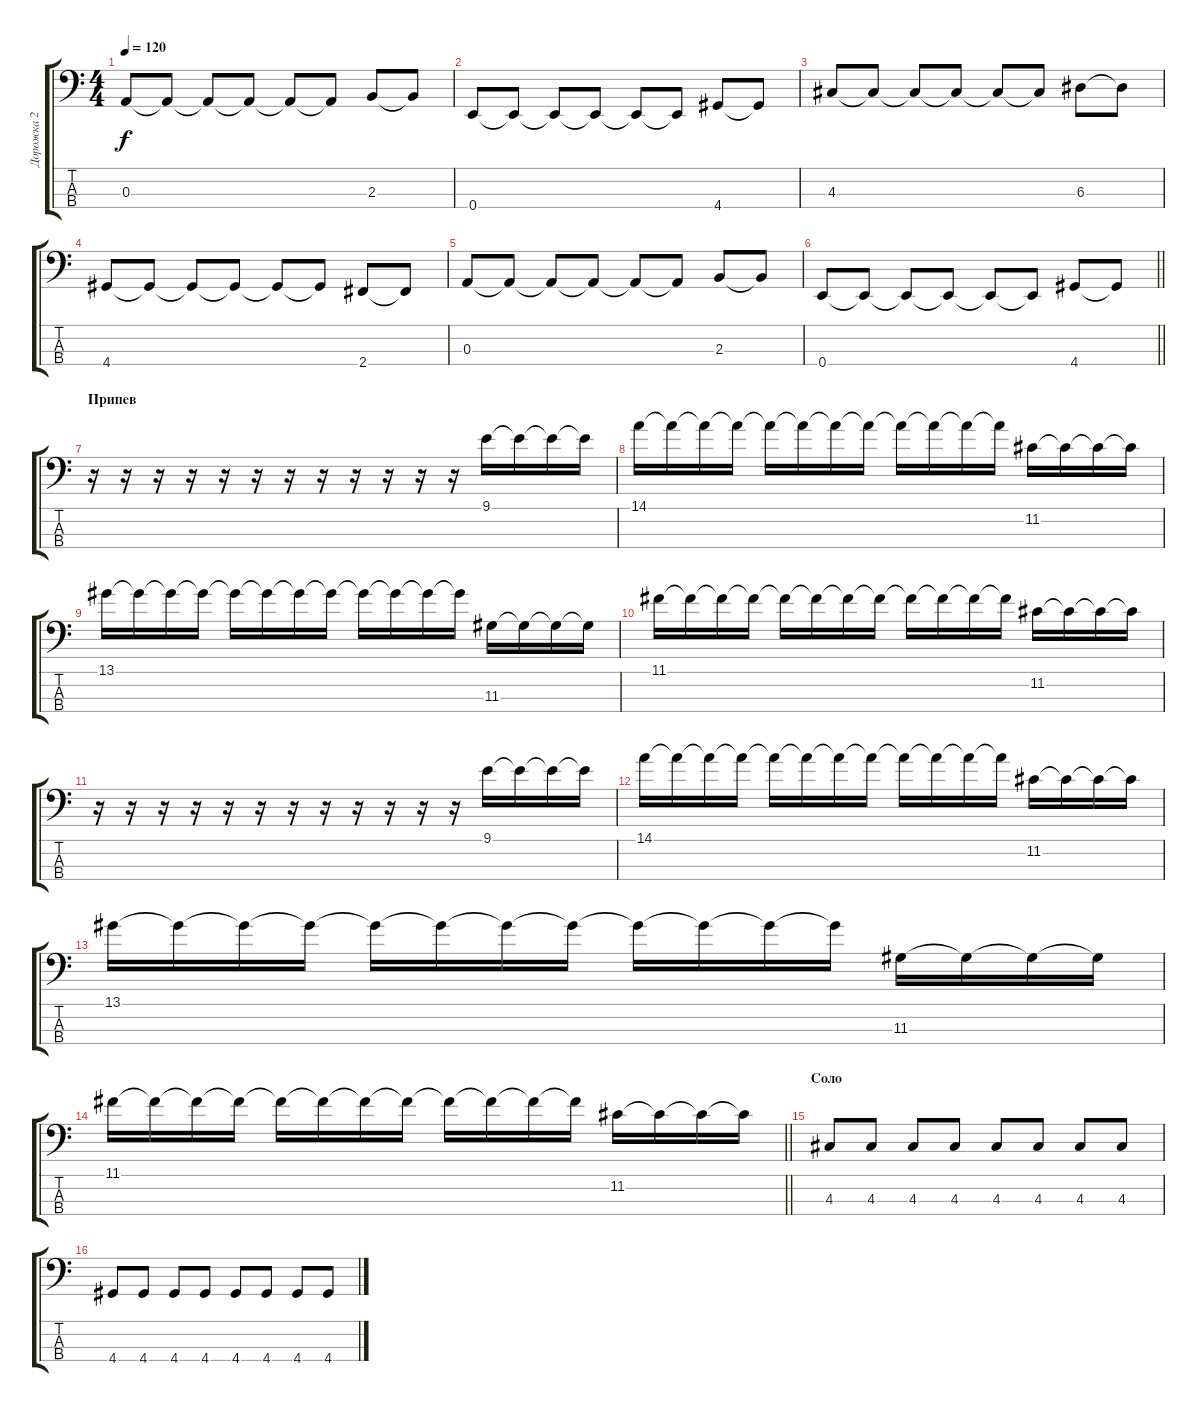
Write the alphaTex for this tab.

\track ("Дорожка 2" "Дорожка 2") {instrument electricbassfinger}
\staff {score tabs}
\tuning (G2 D2 A1 E1) {hide}
\ts (4 4)
\tempo 120
\clef f4
\ks c
0.3.8{dy f} 0.3{t}.8 0.3{t}.8 0.3{t}.8 0.3{t}.8 0.3{t}.8 2.3.8 2.3{t}.8 |
0.4.8 0.4{t}.8 0.4{t}.8 0.4{t}.8 0.4{t}.8 0.4{t}.8 4.4.8 4.4{t}.8 |
4.3.8 4.3{t}.8 4.3{t}.8 4.3{t}.8 4.3{t}.8 4.3{t}.8 6.3.8 6.3{t}.8 |
4.4.8 4.4{t}.8 4.4{t}.8 4.4{t}.8 4.4{t}.8 4.4{t}.8 2.4.8 2.4{t}.8 |
0.3.8 0.3{t}.8 0.3{t}.8 0.3{t}.8 0.3{t}.8 0.3{t}.8 2.3.8 2.3{t}.8 |
\barLineRight lightlight
0.4.8 0.4{t}.8 0.4{t}.8 0.4{t}.8 0.4{t}.8 0.4{t}.8 4.4.8 4.4{t}.8 |
\section ("" "Припев")
r.16 r.16 r.16 r.16 r.16 r.16 r.16 r.16 r.16 r.16 r.16 r.16 9.1.16 9.1{t}.16 9.1{t}.16 9.1{t}.16 |
14.1.16 14.1{t}.16 14.1{t}.16 14.1{t}.16 14.1{t}.16 14.1{t}.16 14.1{t}.16 14.1{t}.16 14.1{t}.16 14.1{t}.16 14.1{t}.16 14.1{t}.16 11.2.16 11.2{t}.16 11.2{t}.16 11.2{t}.16 |
13.1.16 13.1{t}.16 13.1{t}.16 13.1{t}.16 13.1{t}.16 13.1{t}.16 13.1{t}.16 13.1{t}.16 13.1{t}.16 13.1{t}.16 13.1{t}.16 13.1{t}.16 11.3.16 11.3{t}.16 11.3{t}.16 11.3{t}.16 |
11.1.16 11.1{t}.16 11.1{t}.16 11.1{t}.16 11.1{t}.16 11.1{t}.16 11.1{t}.16 11.1{t}.16 11.1{t}.16 11.1{t}.16 11.1{t}.16 11.1{t}.16 11.2.16 11.2{t}.16 11.2{t}.16 11.2{t}.16 |
r.16 r.16 r.16 r.16 r.16 r.16 r.16 r.16 r.16 r.16 r.16 r.16 9.1.16 9.1{t}.16 9.1{t}.16 9.1{t}.16 |
14.1.16 14.1{t}.16 14.1{t}.16 14.1{t}.16 14.1{t}.16 14.1{t}.16 14.1{t}.16 14.1{t}.16 14.1{t}.16 14.1{t}.16 14.1{t}.16 14.1{t}.16 11.2.16 11.2{t}.16 11.2{t}.16 11.2{t}.16 |
13.1.16 13.1{t}.16 13.1{t}.16 13.1{t}.16 13.1{t}.16 13.1{t}.16 13.1{t}.16 13.1{t}.16 13.1{t}.16 13.1{t}.16 13.1{t}.16 13.1{t}.16 11.3.16 11.3{t}.16 11.3{t}.16 11.3{t}.16 |
\barLineRight lightlight
11.1.16 11.1{t}.16 11.1{t}.16 11.1{t}.16 11.1{t}.16 11.1{t}.16 11.1{t}.16 11.1{t}.16 11.1{t}.16 11.1{t}.16 11.1{t}.16 11.1{t}.16 11.2.16 11.2{t}.16 11.2{t}.16 11.2{t}.16 |
\section ("" "Соло")
4.3.8 4.3.8 4.3.8 4.3.8 4.3.8 4.3.8 4.3.8 4.3.8 |
4.4.8 4.4.8 4.4.8 4.4.8 4.4.8 4.4.8 4.4.8 4.4.8
